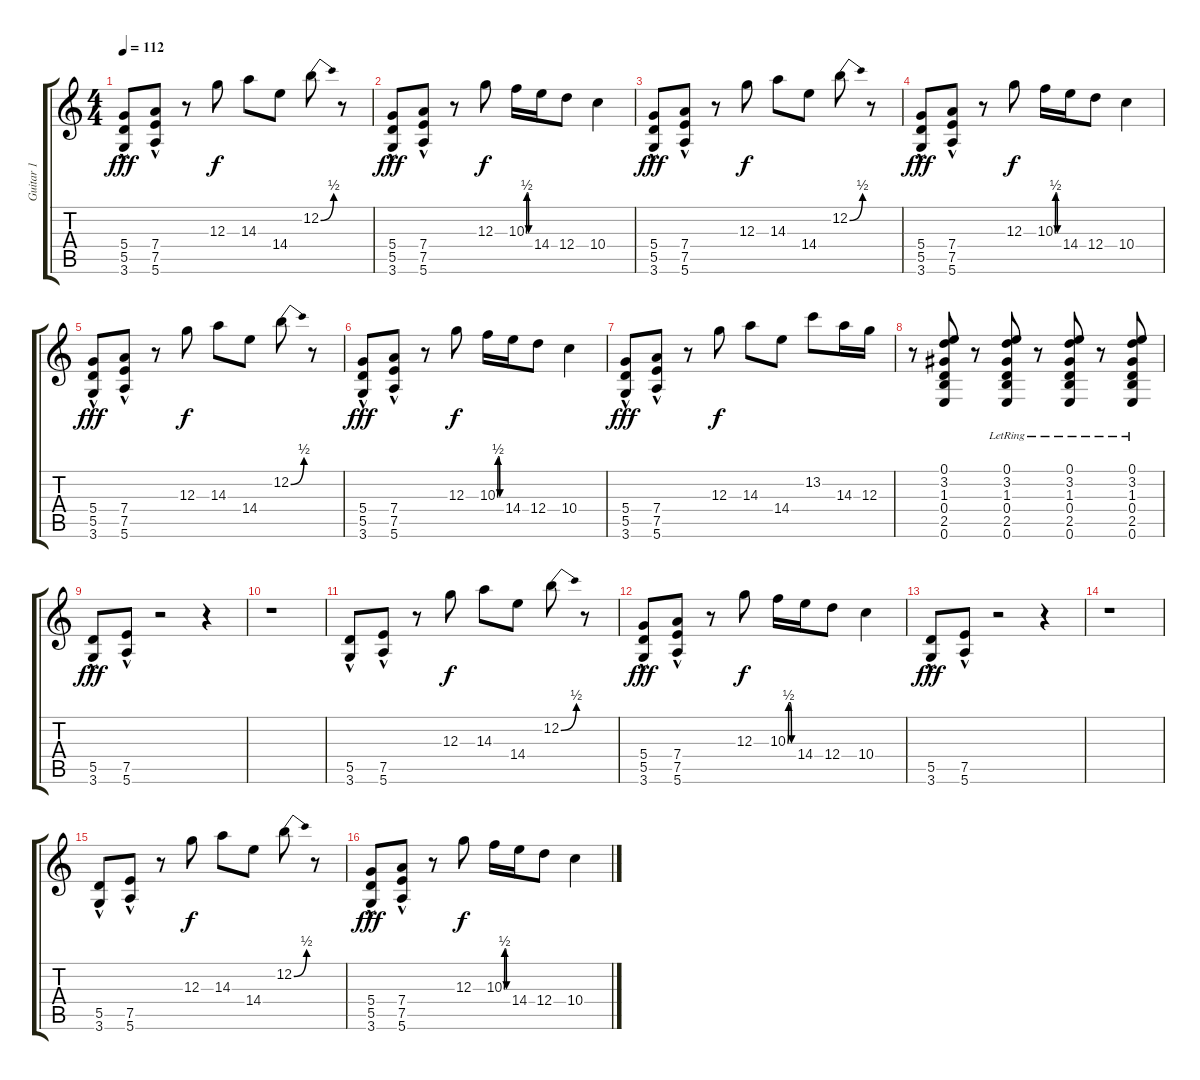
\track ("Guitar 1" "Guitar 1") {instrument overdrivenguitar}
\staff {score tabs}
\tuning (E4 B3 G3 D3 A2 E2) {hide}
\ts (4 4)
\tempo 112
\clef g2
\ks c
(5.4{hac} 5.5{hac} 3.6{hac}).8{dy fff instrument overdrivenguitar} (7.4{hac} 7.5{hac} 5.6{hac}).8 r.8 12.3.8{dy f} 14.3.8 14.4.8 12.2{be (bend 0 0 60 2)}.8 r.8 |
(5.4{hac} 5.5{hac} 3.6{hac}).8{dy fff} (7.4{hac} 7.5{hac} 5.6{hac}).8 r.8 12.3.8{dy f} 10.3{be (custom 0 0 10 2 25 2 40 0 60 0)}.16 14.4.16 12.4.8 10.4.4 |
(5.4{hac} 5.5{hac} 3.6{hac}).8{dy fff} (7.4{hac} 7.5{hac} 5.6{hac}).8 r.8 12.3.8{dy f} 14.3.8 14.4.8 12.2{be (bend 0 0 60 2)}.8 r.8 |
(5.4{hac} 5.5{hac} 3.6{hac}).8{dy fff} (7.4{hac} 7.5{hac} 5.6{hac}).8 r.8 12.3.8{dy f} 10.3{be (custom 0 0 10 2 25 2 40 0 60 0)}.16 14.4.16 12.4.8 10.4.4 |
(5.4{hac} 5.5{hac} 3.6{hac}).8{dy fff} (7.4{hac} 7.5{hac} 5.6{hac}).8 r.8 12.3.8{dy f} 14.3.8 14.4.8 12.2{be (bend 0 0 60 2)}.8 r.8 |
(5.4{hac} 5.5{hac} 3.6{hac}).8{dy fff} (7.4{hac} 7.5{hac} 5.6{hac}).8 r.8 12.3.8{dy f} 10.3{be (custom 0 0 10 2 25 2 40 0 60 0)}.16 14.4.16 12.4.8 10.4.4 |
(5.4{hac} 5.5{hac} 3.6{hac}).8{dy fff} (7.4{hac} 7.5{hac} 5.6{hac}).8 r.8 12.3.8{dy f} 14.3.8 14.4.8 13.2.8 14.3.16 12.3.16 |
r.8 (0.1 3.2 1.3 0.4 2.5 0.6).8 r.8 (0.1{lr} 3.2{lr} 1.3{lr} 0.4{lr} 2.5{lr} 0.6{lr}).8 r.8 (0.1{lr} 3.2{lr} 1.3{lr} 0.4{lr} 2.5{lr} 0.6{lr}).8 r.8 (0.1{lr} 3.2{lr} 1.3{lr} 0.4{lr} 2.5{lr} 0.6{lr}).8 |
(5.5{hac} 3.6{hac}).8{dy fff} (7.5{hac} 5.6{hac}).8 r.2 r.4 |
r.1 |
(5.5{hac} 3.6{hac}).8 (7.5{hac} 5.6{hac}).8 r.8 12.3.8{dy f} 14.3.8 14.4.8 12.2{be (bend 0 0 60 2)}.8 r.8 |
(5.4{hac} 5.5{hac} 3.6{hac}).8{dy fff} (7.4{hac} 7.5{hac} 5.6{hac}).8 r.8 12.3.8{dy f} 10.3{be (custom 0 0 10 2 25 2 40 0 60 0)}.16 14.4.16 12.4.8 10.4.4 |
(5.5{hac} 3.6{hac}).8{dy fff} (7.5{hac} 5.6{hac}).8 r.2 r.4 |
r.1 |
(5.5{hac} 3.6{hac}).8 (7.5{hac} 5.6{hac}).8 r.8 12.3.8{dy f} 14.3.8 14.4.8 12.2{be (bend 0 0 60 2)}.8 r.8 |
(5.4{hac} 5.5{hac} 3.6{hac}).8{dy fff} (7.4{hac} 7.5{hac} 5.6{hac}).8 r.8 12.3.8{dy f} 10.3{be (custom 0 0 10 2 25 2 40 0 60 0)}.16 14.4.16 12.4.8 10.4.4
